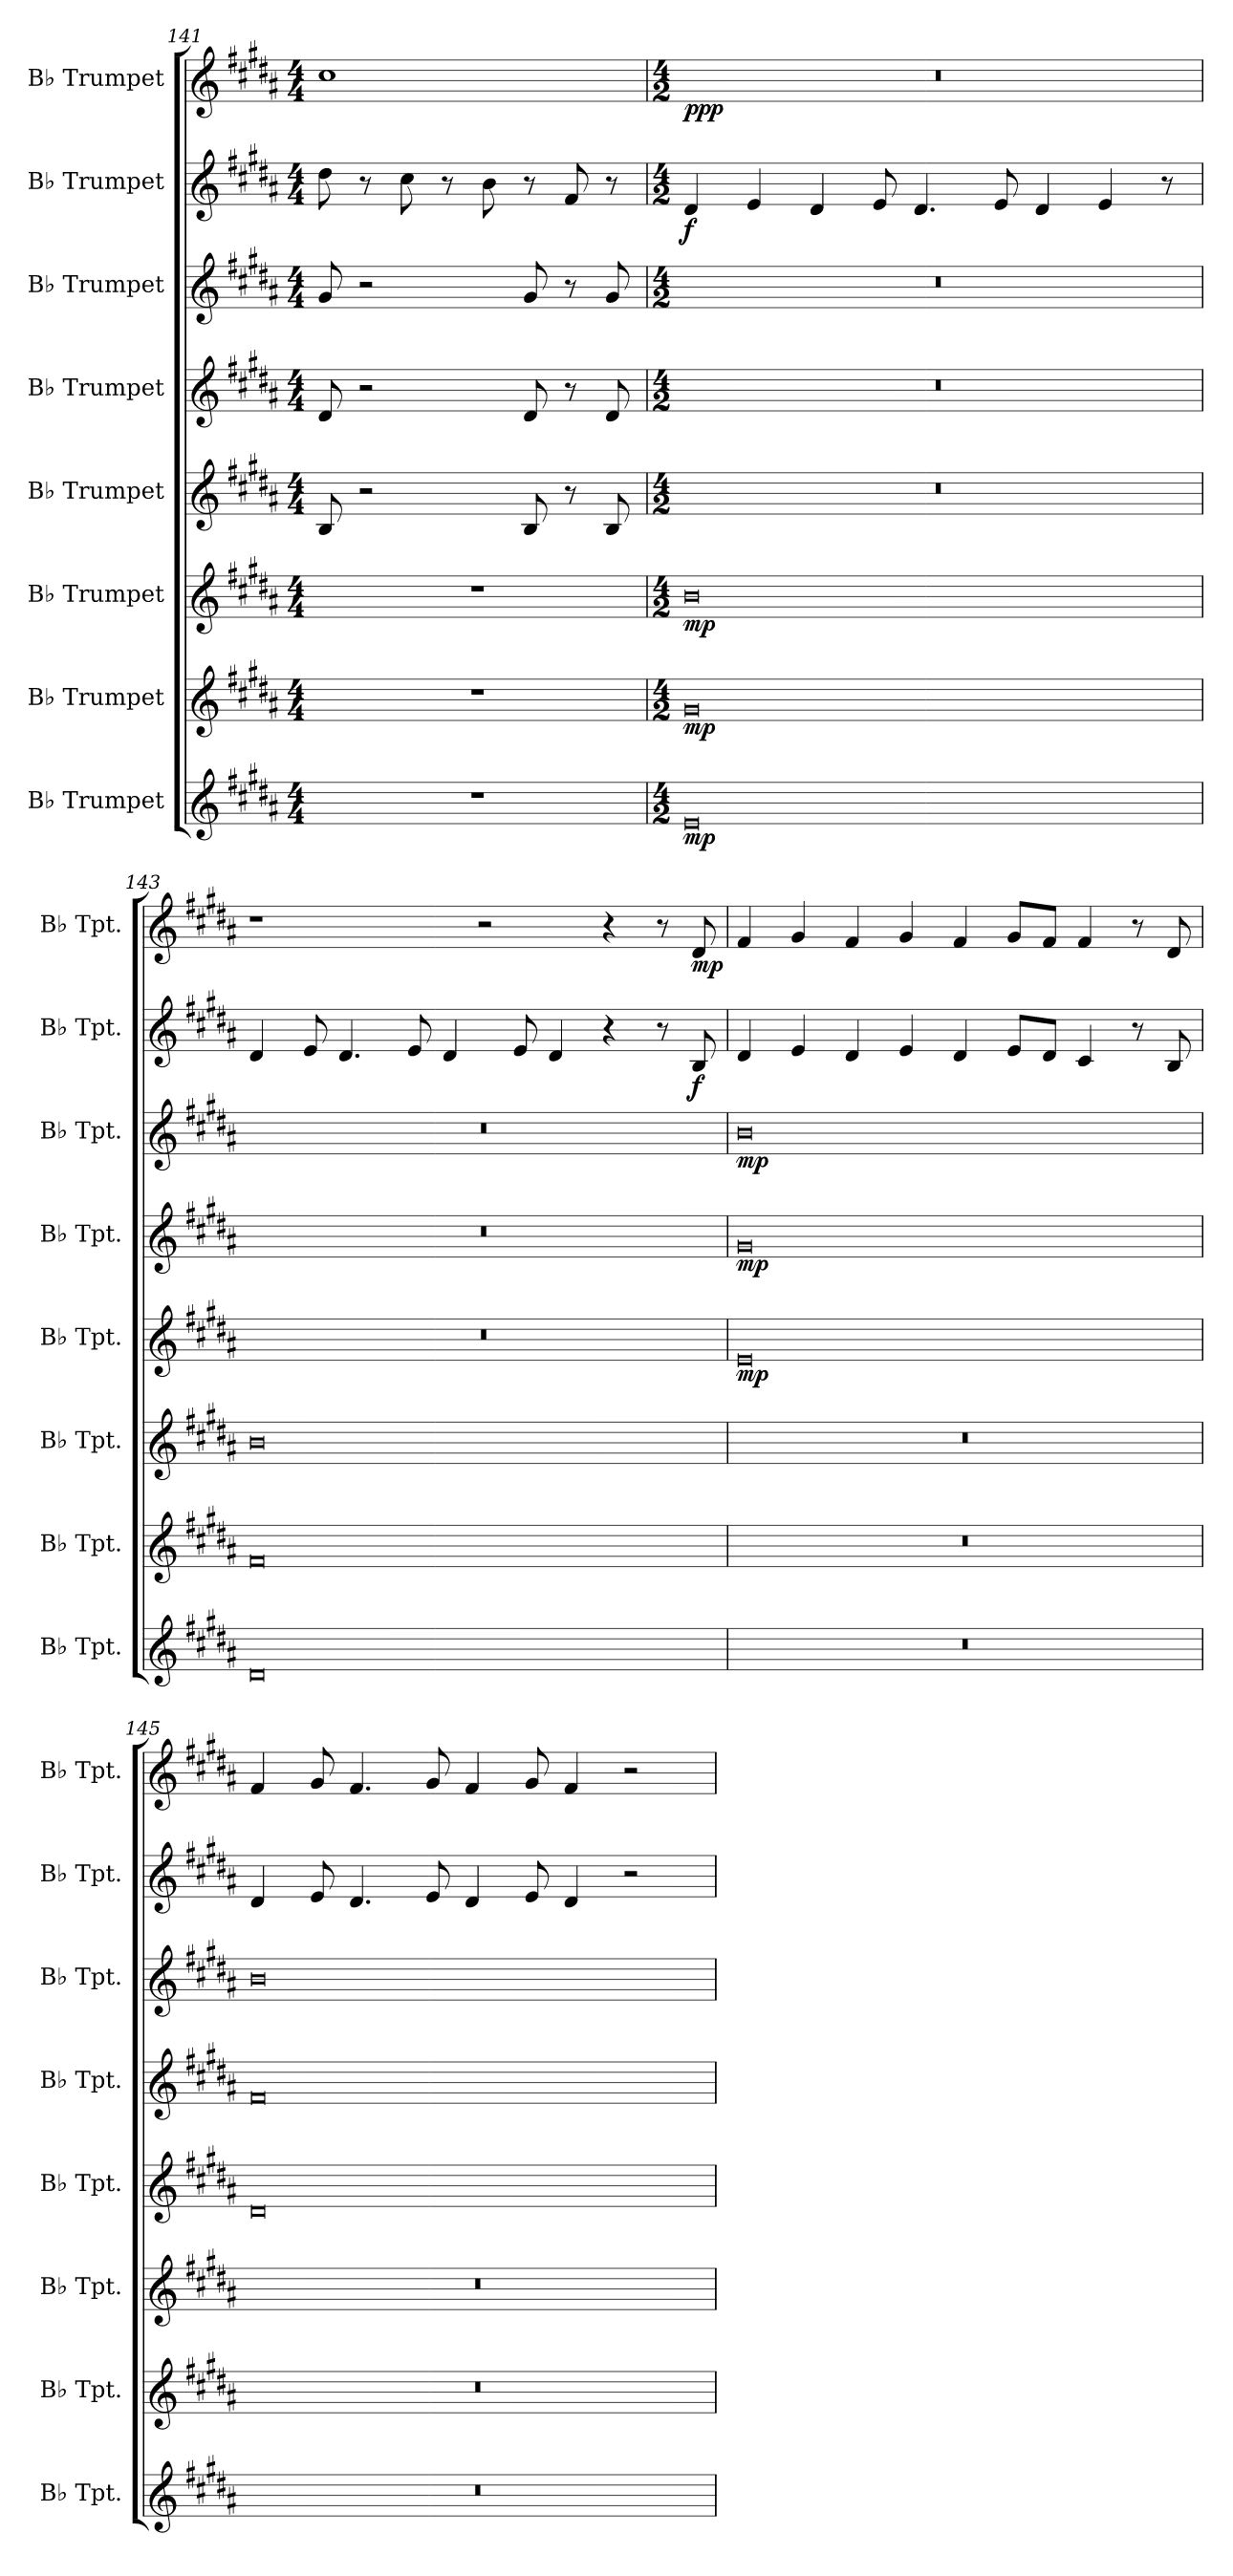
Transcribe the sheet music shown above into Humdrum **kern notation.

**kern	**dynam	**kern	**dynam	**kern	**dynam	**kern	**dynam	**kern	**dynam	**kern	**dynam	**kern	**dynam	**kern	**dynam
*part8	*part8	*part7	*part7	*part6	*part6	*part5	*part5	*part4	*part4	*part3	*part3	*part2	*part2	*part1	*part1
*staff8	*staff8	*staff7	*staff7	*staff6	*staff6	*staff5	*staff5	*staff4	*staff4	*staff3	*staff3	*staff2	*staff2	*staff1	*staff1
*I"B♭ Trumpet	*	*I"B♭ Trumpet	*	*I"B♭ Trumpet	*	*I"B♭ Trumpet	*	*I"B♭ Trumpet	*	*I"B♭ Trumpet	*	*I"B♭ Trumpet	*	*I"B♭ Trumpet	*
*I'B♭ Tpt.	*	*I'B♭ Tpt.	*	*I'B♭ Tpt.	*	*I'B♭ Tpt.	*	*I'B♭ Tpt.	*	*I'B♭ Tpt.	*	*I'B♭ Tpt.	*	*I'B♭ Tpt.	*
*clefG2	*	*clefG2	*	*clefG2	*	*clefG2	*	*clefG2	*	*clefG2	*	*clefG2	*	*clefG2	*
*ITrd1c2	*	*ITrd1c2	*	*ITrd1c2	*	*ITrd1c2	*	*ITrd1c2	*	*ITrd1c2	*	*ITrd1c2	*	*ITrd1c2	*
*k[f#c#g#]	*	*k[f#c#g#]	*	*k[f#c#g#]	*	*k[f#c#g#]	*	*k[f#c#g#]	*	*k[f#c#g#]	*	*k[f#c#g#]	*	*k[f#c#g#]	*
*M4/4	*	*M4/4	*	*M4/4	*	*M4/4	*	*M4/4	*	*M4/4	*	*M4/4	*	*M4/4	*
=141	=141	=141	=141	=141	=141	=141	=141	=141	=141	=141	=141	=141	=141	=141	=141
1r	.	1r	.	1r	.	8A/	.	8c#/	.	8f#/	.	8cc#\	.	1b	.
.	.	.	.	.	.	2r	.	2r	.	2r	.	8r	.	.	.
.	.	.	.	.	.	.	.	.	.	.	.	8b\	.	.	.
.	.	.	.	.	.	.	.	.	.	.	.	8r	.	.	.
.	.	.	.	.	.	.	.	.	.	.	.	8a\	.	.	.
.	.	.	.	.	.	8A/	.	8c#/	.	8f#/	.	8r	.	.	.
.	.	.	.	.	.	8r	.	8r	.	8r	.	8e/	.	.	.
.	.	.	.	.	.	8A/	.	8c#/	.	8f#/	.	8r	.	.	.
=142	=142	=142	=142	=142	=142	=142	=142	=142	=142	=142	=142	=142	=142	=142	=142
*M4/2	*	*M4/2	*	*M4/2	*	*M4/2	*	*M4/2	*	*M4/2	*	*M4/2	*	*M4/2	*
!	!LO:DY:b	!	!LO:DY:b	!	!LO:DY:b	!	!	!	!	!	!	!	!LO:DY:b	!	!LO:DY:b
0d	mp	0f#	mp	0a	mp	0r	.	0r	.	0r	.	4c#/	f	0r	ppp
.	.	.	.	.	.	.	.	.	.	.	.	4d/	.	.	.
.	.	.	.	.	.	.	.	.	.	.	.	4c#/	.	.	.
.	.	.	.	.	.	.	.	.	.	.	.	8d/	.	.	.
.	.	.	.	.	.	.	.	.	.	.	.	4.c#/	.	.	.
.	.	.	.	.	.	.	.	.	.	.	.	8d/	.	.	.
.	.	.	.	.	.	.	.	.	.	.	.	4c#/	.	.	.
.	.	.	.	.	.	.	.	.	.	.	.	4d/	.	.	.
.	.	.	.	.	.	.	.	.	.	.	.	8r	.	.	.
!!LO:PB:g=z
=143	=143	=143	=143	=143	=143	=143	=143	=143	=143	=143	=143	=143	=143	=143	=143
0c#	.	0e	.	0a	.	0r	.	0r	.	0r	.	4c#/	.	1r	.
.	.	.	.	.	.	.	.	.	.	.	.	8d/	.	.	.
.	.	.	.	.	.	.	.	.	.	.	.	4.c#/	.	.	.
.	.	.	.	.	.	.	.	.	.	.	.	8d/	.	.	.
.	.	.	.	.	.	.	.	.	.	.	.	4c#/	.	.	.
.	.	.	.	.	.	.	.	.	.	.	.	.	.	2r	.
.	.	.	.	.	.	.	.	.	.	.	.	8d/	.	.	.
.	.	.	.	.	.	.	.	.	.	.	.	4c#/	.	.	.
.	.	.	.	.	.	.	.	.	.	.	.	4r	.	4r	.
.	.	.	.	.	.	.	.	.	.	.	.	8r	.	8r	.
!	!	!	!	!	!	!	!	!	!	!	!	!	!LO:DY:b	!	!LO:DY:b
.	.	.	.	.	.	.	.	.	.	.	.	8A/	f	8c#/	mp
=144	=144	=144	=144	=144	=144	=144	=144	=144	=144	=144	=144	=144	=144	=144	=144
!	!	!	!	!	!	!	!LO:DY:b	!	!LO:DY:b	!	!LO:DY:b	!	!	!	!
0r	.	0r	.	0r	.	0d	mp	0f#	mp	0a	mp	4c#/	.	4e/	.
.	.	.	.	.	.	.	.	.	.	.	.	4d/	.	4f#/	.
.	.	.	.	.	.	.	.	.	.	.	.	4c#/	.	4e/	.
.	.	.	.	.	.	.	.	.	.	.	.	4d/	.	4f#/	.
.	.	.	.	.	.	.	.	.	.	.	.	4c#/	.	4e/	.
.	.	.	.	.	.	.	.	.	.	.	.	8d/L	.	8f#/L	.
.	.	.	.	.	.	.	.	.	.	.	.	8c#/J	.	8e/J	.
.	.	.	.	.	.	.	.	.	.	.	.	4B/	.	4e/	.
.	.	.	.	.	.	.	.	.	.	.	.	8r	.	8r	.
.	.	.	.	.	.	.	.	.	.	.	.	8A/	.	8c#/	.
=145	=145	=145	=145	=145	=145	=145	=145	=145	=145	=145	=145	=145	=145	=145	=145
0r	.	0r	.	0r	.	0c#	.	0e	.	0a	.	4c#/	.	4e/	.
.	.	.	.	.	.	.	.	.	.	.	.	8d/	.	8f#/	.
.	.	.	.	.	.	.	.	.	.	.	.	4.c#/	.	4.e/	.
.	.	.	.	.	.	.	.	.	.	.	.	8d/	.	8f#/	.
.	.	.	.	.	.	.	.	.	.	.	.	4c#/	.	4e/	.
.	.	.	.	.	.	.	.	.	.	.	.	8d/	.	8f#/	.
.	.	.	.	.	.	.	.	.	.	.	.	4c#/	.	4e/	.
.	.	.	.	.	.	.	.	.	.	.	.	2r	.	2r	.
=	=	=	=	=	=	=	=	=	=	=	=	=	=	=	=
*-	*-	*-	*-	*-	*-	*-	*-	*-	*-	*-	*-	*-	*-	*-	*-
